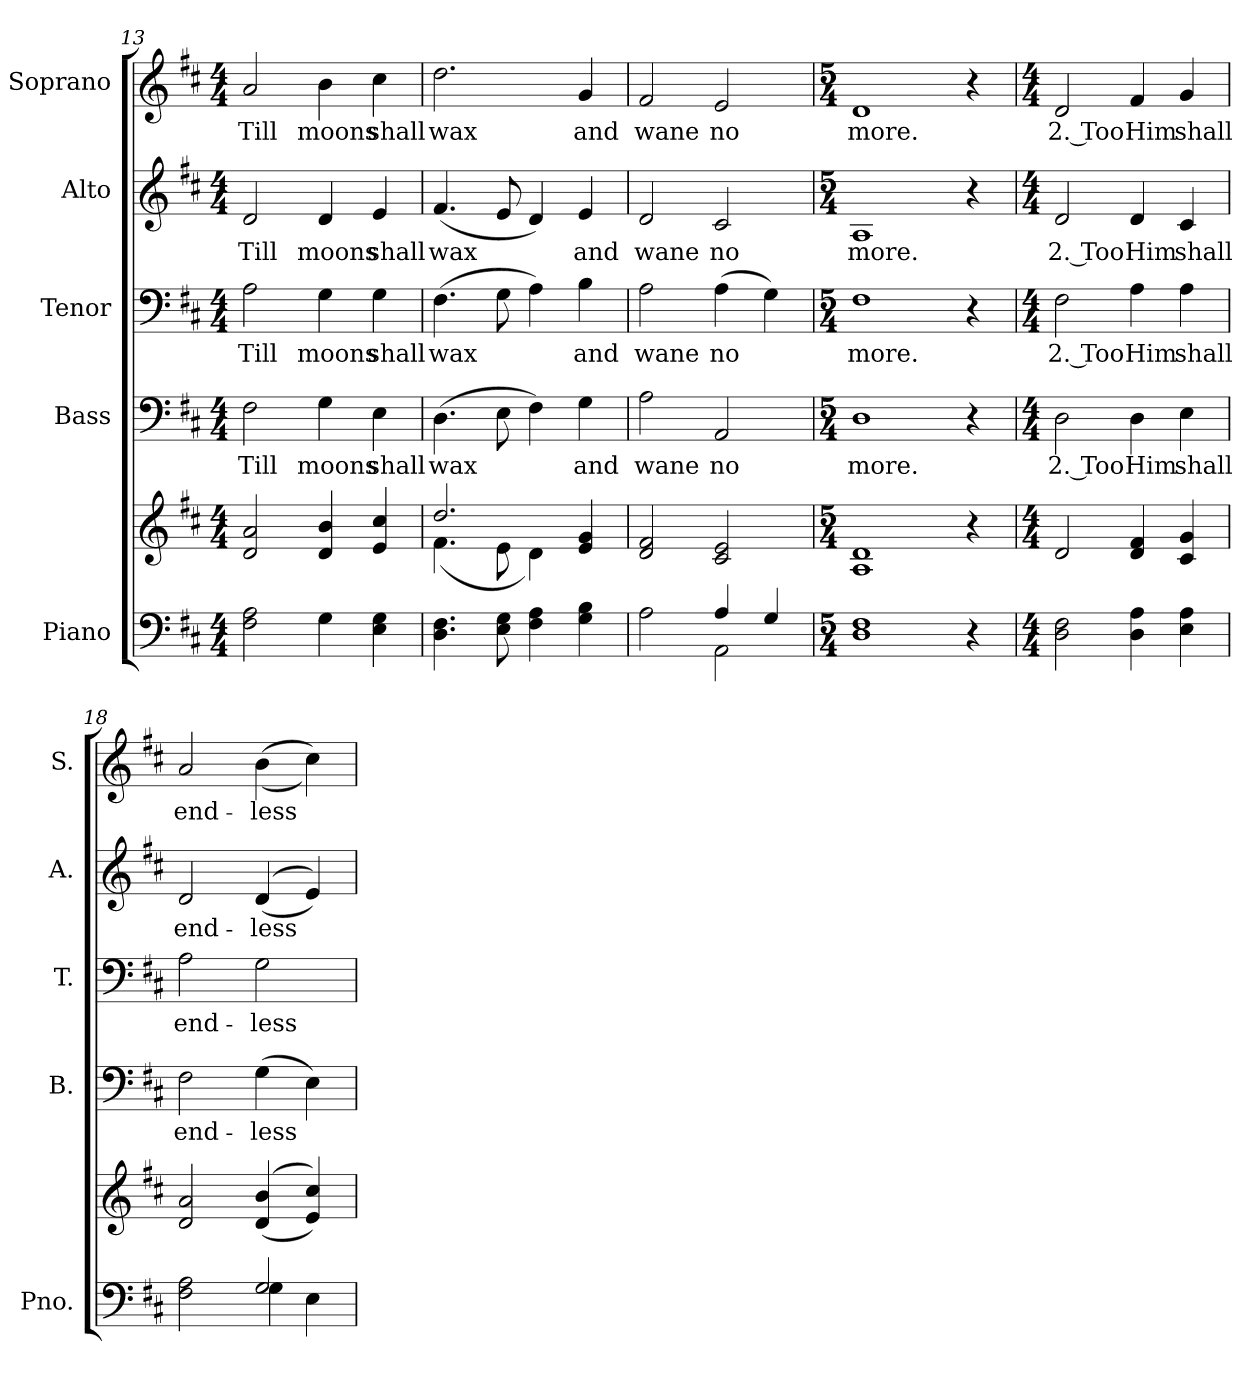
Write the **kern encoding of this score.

**kern	**kern	**kern	**text	**kern	**text	**kern	**text	**kern	**text
*part5	*part5	*part4	*part4	*part3	*part3	*part2	*part2	*part1	*part1
*staff6	*staff5	*staff4	*staff4	*staff3	*staff3	*staff2	*staff2	*staff1	*staff1
*I"Piano	*	*I"Bass	*	*I"Tenor	*	*I"Alto	*	*I"Soprano	*
*I'Pno.	*	*I'B.	*	*I'T.	*	*I'A.	*	*I'S.	*
!!LO:PB:g=z
*clefF4	*clefG2	*clefF4	*	*clefF4	*	*clefG2	*	*clefG2	*
*k[f#c#]	*k[f#c#]	*k[f#c#]	*	*k[f#c#]	*	*k[f#c#]	*	*k[f#c#]	*
*D:	*D:	*D:	*	*D:	*	*D:	*	*D:	*
*M4/4	*M4/4	*M4/4	*	*M4/4	*	*M4/4	*	*M4/4	*
=13	=13	=13	=13	=13	=13	=13	=13	=13	=13
!	!	!	!LO:LY:b:color=#000000	!	!	!	!	!	!
!	!	!	!	!	!LO:LY:b:color=#000000	!	!	!	!
!	!	!	!	!	!	!	!LO:LY:b:color=#000000	!	!
!	!	!	!	!	!	!	!	!	!LO:LY:b:color=#000000
2F#i\ 2Ai	2di/ 2ai	2F#i\	Till	2Ai\	Till	2di/	Till	2ai/	Till
!	!	!	!LO:LY:b:color=#000000	!	!	!	!	!	!
!	!	!	!	!	!LO:LY:b:color=#000000	!	!	!	!
!	!	!	!	!	!	!	!LO:LY:b:color=#000000	!	!
!	!	!	!	!	!	!	!	!	!LO:LY:b:color=#000000
4Gi\	4di/ 4bi	4Gi\	moons	4Gi\	moons	4di/	moons	4bi\	moons
!	!	!	!LO:LY:b:color=#000000	!	!	!	!	!	!
!	!	!	!	!	!LO:LY:b:color=#000000	!	!	!	!
!	!	!	!	!	!	!	!LO:LY:b:color=#000000	!	!
!	!	!	!	!	!	!	!	!	!LO:LY:b:color=#000000
4Ei\ 4Gi	4ei/ 4cc#i	4Ei\	shall	4Gi\	shall	4ei/	shall	4cc#i\	shall
=14	=14	=14	=14	=14	=14	=14	=14	=14	=14
*	*^	*	*	*	*	*	*	*	*
!	!	!	!	!LO:LY:b:color=#000000	!	!	!	!	!	!
!	!	!	!	!	!	!LO:LY:b:color=#000000	!	!	!	!
!	!	!	!	!	!	!	!	!LO:LY:b:color=#000000	!	!
!	!	!	!	!	!	!	!	!	!	!LO:LY:b:color=#000000
4.Di\ 4.F#i	2.ddi/	(4.f#i\	(4.Di\	wax	(4.F#i\	wax	(4.f#i/	wax	2.ddi\	wax
8Ei\ 8Gi	.	8ei\	8Ei\	.	8Gi\	.	8ei/	.	.	.
4F#i\ 4Ai	.	4di\)	4F#i\)	.	4Ai\)	.	4di/)	.	.	.
!	!	!	!	!LO:LY:b:color=#000000	!	!	!	!	!	!
!	!	!	!	!	!	!LO:LY:b:color=#000000	!	!	!	!
!	!	!	!	!	!	!	!	!LO:LY:b:color=#000000	!	!
!	!	!	!	!	!	!	!	!	!	!LO:LY:b:color=#000000
4Gi\ 4Bi	4ei/ 4gi	4ryy	4Gi\	and	4Bi\	and	4ei/	and	4gi/	and
*	*v	*v	*	*	*	*	*	*	*	*
=15	=15	=15	=15	=15	=15	=15	=15	=15	=15
*^	*	*	*	*	*	*	*	*	*
*	*	*^	*	*	*	*	*	*	*	*
!	!	!	!	!	!LO:LY:b:color=#000000	!	!	!	!	!	!
*	*	*v	*v	*	*	*	*	*	*	*	*
*	*	*^	*	*	*	*	*	*	*	*
!	!	!	!	!	!	!	!LO:LY:b:color=#000000	!	!	!	!
*	*	*v	*v	*	*	*	*	*	*	*	*
*	*	*^	*	*	*	*	*	*	*	*
!	!	!	!	!	!	!	!	!	!LO:LY:b:color=#000000	!	!
*	*	*v	*v	*	*	*	*	*	*	*	*
*	*	*^	*	*	*	*	*	*	*	*
!	!	!	!	!	!	!	!	!	!	!	!LO:LY:b:color=#000000
*	*	*v	*v	*	*	*	*	*	*	*	*
2Ai\	2ryy	2di/ 2f#i	2Ai\	wane	2Ai\	wane	2di/	wane	2f#i/	wane
!	!	!	!	!LO:LY:b:color=#000000	!	!	!	!	!	!
!	!	!	!	!	!	!LO:LY:b:color=#000000	!	!	!	!
!	!	!	!	!	!	!	!	!LO:LY:b:color=#000000	!	!
!	!	!	!	!	!	!	!	!	!	!LO:LY:b:color=#000000
4Ai/	2AAi\	2c#i/ 2ei	2AAi/	no	(4Ai\	no	2c#i/	no	2ei/	no
4Gi/	.	.	.	.	4Gi\)	.	.	.	.	.
*v	*v	*	*	*	*	*	*	*	*	*
=16	=16	=16	=16	=16	=16	=16	=16	=16	=16
*M5/4	*M5/4	*M5/4	*	*M5/4	*	*M5/4	*	*M5/4	*
!	!	!	!LO:LY:b:color=#000000	!	!	!	!	!	!
!	!	!	!	!	!LO:LY:b:color=#000000	!	!	!	!
!	!	!	!	!	!	!	!LO:LY:b:color=#000000	!	!
!	!	!	!	!	!	!	!	!	!LO:LY:b:color=#000000
1Di 1F#i	1Ai 1di	1Di	more.	1F#i	more.	1Ai	more.	1di	more.
4r	4r	4r	.	4r	.	4r	.	4r	.
!!LO:PB:g=z
=17	=17	=17	=17	=17	=17	=17	=17	=17	=17
*M4/4	*M4/4	*M4/4	*	*M4/4	*	*M4/4	*	*M4/4	*
!	!	!	!LO:LY:b:color=#000000	!	!	!	!	!	!
!	!	!	!	!	!LO:LY:b:color=#000000	!	!	!	!
!	!	!	!	!	!	!	!LO:LY:b:color=#000000	!	!
!	!	!	!	!	!	!	!	!	!LO:LY:b:color=#000000
2Di\ 2F#i	2di/	2Di\	2. Too	2F#i\	2. Too	2di/	2. Too	2di/	2. Too
!	!	!	!LO:LY:b:color=#000000	!	!	!	!	!	!
!	!	!	!	!	!LO:LY:b:color=#000000	!	!	!	!
!	!	!	!	!	!	!	!LO:LY:b:color=#000000	!	!
!	!	!	!	!	!	!	!	!	!LO:LY:b:color=#000000
4Di\ 4Ai	4di/ 4f#i	4Di\	Him	4Ai\	Him	4di/	Him	4f#i/	Him
!	!	!	!LO:LY:b:color=#000000	!	!	!	!	!	!
!	!	!	!	!	!LO:LY:b:color=#000000	!	!	!	!
!	!	!	!	!	!	!	!LO:LY:b:color=#000000	!	!
!	!	!	!	!	!	!	!	!	!LO:LY:b:color=#000000
4Ei\ 4Ai	4c#i/ 4gi	4Ei\	shall	4Ai\	shall	4c#i/	shall	4gi/	shall
=18	=18	=18	=18	=18	=18	=18	=18	=18	=18
*^	*	*	*	*	*	*	*	*	*
!	!	!	!	!LO:LY:b:color=#000000	!	!	!	!	!	!
!	!	!	!	!	!	!LO:LY:b:color=#000000	!	!	!	!
!	!	!	!	!	!	!	!	!LO:LY:b:color=#000000	!	!
!	!	!	!	!	!	!	!	!	!	!LO:LY:b:color=#000000
2F#i\ 2Ai	2ryy	2di/ 2ai	2F#i\	end-	2Ai\	end-	2di/	end-	2ai/	end-
!	!	!	!	!LO:LY:b:color=#000000	!	!	!	!	!	!
!	!	!	!	!	!	!LO:LY:b:color=#000000	!	!	!	!
!	!	!	!	!	!	!	!	!LO:LY:b:color=#000000	!	!
!	!	!	!	!	!	!	!	!	!	!LO:LY:b:color=#000000
2Gi/	4Gi\	((4di/ 4bi	(4Gi\	-less	2Gi\	-less	((4di/	-less	((4bi\	-less
.	4Ei\	4ei/ 4cc#i))	4Ei\)	.	.	.	4ei/))	.	4cc#i\))	.
*v	*v	*	*	*	*	*	*	*	*	*
=	=	=	=	=	=	=	=	=	=
*-	*-	*-	*-	*-	*-	*-	*-	*-	*-
